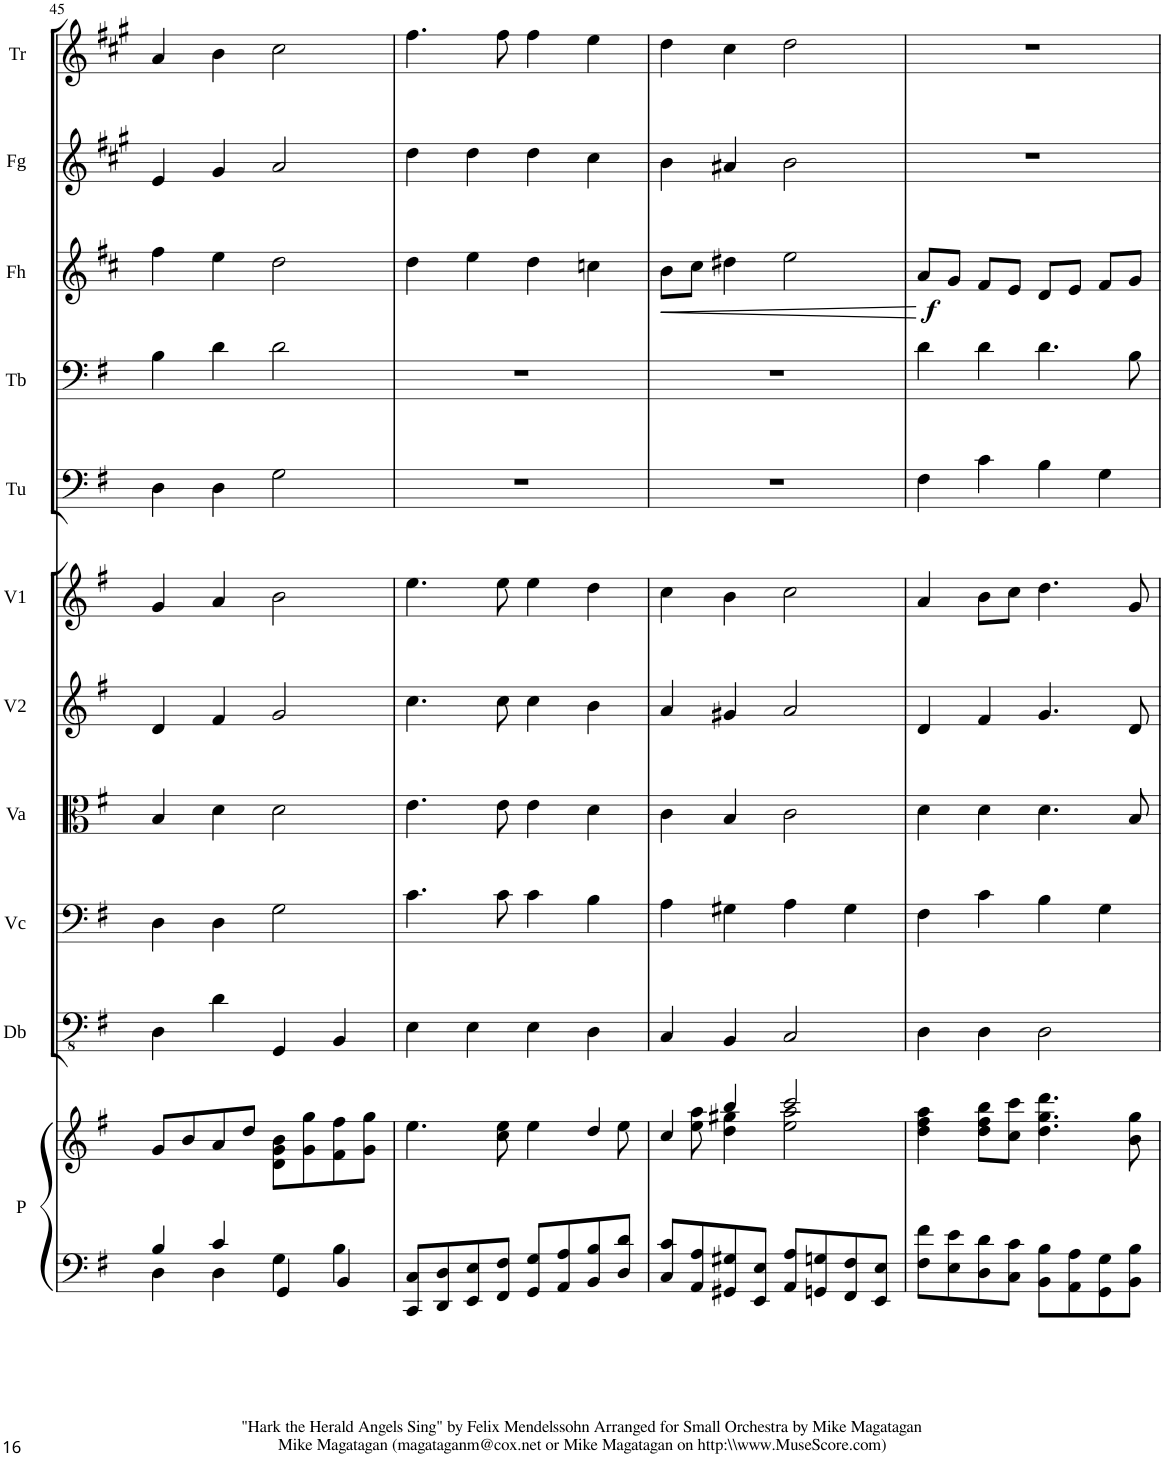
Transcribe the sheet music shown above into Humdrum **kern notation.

**kern	**kern	**kern	**kern	**kern	**kern	**kern	**kern	**kern	**kern	**dynam	**kern	**kern
*part11	*part11	*part10	*part9	*part8	*part7	*part6	*part5	*part4	*part3	*part3	*part2	*part1
*staff12	*staff11	*staff10	*staff9	*staff8	*staff7	*staff6	*staff5	*staff4	*staff3	*staff3	*staff2	*staff1
*I"Piano	*	*I"Bass	*I"Cello	*I"Viola	*I"Violin 2	*I"Violin 1	*I"F Tuba	*I"Trombone	*I"French Horn	*	*I"Flugelhorn	*I"Bb Trumpet
*I'P	*	*	*	*I'Va	*I'V2	*I'V1	*I'Tu	*I'Tb	*I'Fh	*	*I'Fg	*I'Tr
!!LO:PB:g=z
*clefF4	*clefG2	*clefFv4	*clefF4	*clefC3	*clefG2	*clefG2	*clefF4	*clefF4	*clefG2	*	*clefG2	*clefG2
*	*	*	*	*	*	*	*	*	*Trd4c7	*	*Trd1c2	*Trd1c2
*k[f#]	*k[f#]	*k[f#]	*k[f#]	*k[f#]	*k[f#]	*k[f#]	*k[f#]	*k[f#]	*k[f#c#]	*	*k[f#c#g#]	*k[f#c#g#]
*M4/4	*M4/4	*M4/4	*M4/4	*M4/4	*M4/4	*M4/4	*M4/4	*M4/4	*M4/4	*	*M4/4	*M4/4
*met(c)	*met(c)	*met(c)	*met(c)	*met(c)	*met(c)	*met(c)	*met(c)	*met(c)	*met(c)	*	*met(c)	*met(c)
=45	=45	=45	=45	=45	=45	=45	=45	=45	=45	=45	=45	=45
*^	*	*	*	*	*	*	*	*	*	*	*	*
4B/	4D\	8g/L	4DD\	4D\	4B/	4d/	4g/	4D\	4B\	4ff#\	.	4e/	4a/
.	.	8b/	.	.	.	.	.	.	.	.	.	.	.
4c/	4D\	8a/	4D\	4D\	4d\	4f#/	4a/	4D\	4d\	4ee\	.	4g#/	4b\
.	.	8dd/J	.	.	.	.	.	.	.	.	.	.	.
4GG/	4G\	8d\ 8g\ 8b\L	4GGG/	2G\	2d\	2g/	2b\	2G\	2d\	2dd\	.	2a/	2cc#\
.	.	8g\ 8gg\	.	.	.	.	.	.	.	.	.	.	.
4BB/	4B\	8f#\ 8ff#\	4BBB/	.	.	.	.	.	.	.	.	.	.
.	.	8g\ 8gg\J	.	.	.	.	.	.	.	.	.	.	.
=46	=46	=46	=46	=46	=46	=46	=46	=46	=46	=46	=46	=46	=46
*	*	*^	*	*	*	*	*	*	*	*	*	*	*
1ryy	8CC/ 8C/L	4.ee\	2..ryy	4EE\	4.c\	4.e\	4.cc\	4.ee\	1r	1r	4dd\	.	4dd\	4.ff#\
.	8DD/ 8D/	.	.	.	.	.	.	.	.	.	.	.	.	.
.	8EE/ 8E/	.	.	4EE\	.	.	.	.	.	.	4ee\	.	4dd\	.
.	8FF#/ 8F#/J	8cc\ 8ee\	.	.	8c\	8e\	8cc\	8ee\	.	.	.	.	.	8ff#\
.	8GG/ 8G/L	4ee\	.	4EE\	4c\	4e\	4cc\	4ee\	.	.	4dd\	.	4dd\	4ff#\
.	8AA/ 8A/	.	.	.	.	.	.	.	.	.	.	.	.	.
.	8BB/ 8B/	4dd/	.	4DD\	4B\	4d\	4b\	4dd\	.	.	4ccn\	.	4cc#\	4ee\
.	8D/ 8d/J	.	8ee\	.	.	.	.	.	.	.	.	.	.	.
=47	=47	=47	=47	=47	=47	=47	=47	=47	=47	=47	=47	=47	=47	=47
!	!	!	!	!	!	!	!	!	!	!	!	!LO:HP:b	!	!
1ryy	8C/ 8c/L	4cc/	8ryy	4CC/	4A\	4c\	4a/	4cc\	1r	1r	8b\L	<	4b\	4dd\
.	8AA/ 8A/	.	8ee\ 8aa\	.	.	.	.	.	.	.	8cc#\J	.	.	.
.	8GG#X/ 8G#X/	4bb/	4dd\ 4gg#X\	4BBB/	4G#X\	4B/	4g#X/	4b\	.	.	4dd#X\	.	4a#X/	4cc#\
.	8EE/ 8E/J	.	.	.	.	.	.	.	.	.	.	.	.	.
.	8AA/ 8A/L	2ccc/	2ee\ 2aa\	2CC/	4A\	2c\	2a/	2cc\	.	.	2ee\	.	2b\	2dd\
.	8GGn/ 8Gn/	.	.	.	.	.	.	.	.	.	.	.	.	.
.	8FF#/ 8F#/	.	.	.	4G#\	.	.	.	.	.	.	.	.	.
.	8EE/ 8E/J	.	.	.	.	.	.	.	.	.	.	.	.	.
*v	*v	*	*	*	*	*	*	*	*	*	*	*	*	*
*	*v	*v	*	*	*	*	*	*	*	*	*	*	*
.	.	.	.	.	.	.	.	.	.	[	.	.
=48	=48	=48	=48	=48	=48	=48	=48	=48	=48	=48	=48	=48
*^	*	*	*	*	*	*	*	*	*	*	*	*
!	!	!	!	!	!	!	!	!	!	!	!LO:DY:b	!	!
1ryy	8F#\ 8f#\L	4dd\ 4ff#\ 4aa\	4DD\	4F#\	4d\	4d/	4a/	4F#\	4d\	8a/L	f	1r	1r
.	8E\ 8e\	.	.	.	.	.	.	.	.	8g/J	.	.	.
.	8D\ 8d\	8dd\ 8ff#\ 8bb\L	4DD\	4c\	4d\	4f#/	8b\L	4c\	4d\	8f#/L	.	.	.
.	8C\ 8c\J	8cc\ 8ccc\J	.	.	.	.	8cc\J	.	.	8e/J	.	.	.
.	8BB\ 8B\L	4.dd\ 4.gg\ 4.ddd\	2DD\	4B\	4.d\	4.g/	4.dd\	4B\	4.d\	8d/L	.	.	.
.	8AA\ 8A\	.	.	.	.	.	.	.	.	8e/J	.	.	.
.	8GG\ 8G\	.	.	4G\	.	.	.	4G\	.	8f#/L	.	.	.
.	8BB\ 8B\J	8b\ 8gg\	.	.	8B/	8d/	8g/	.	8B\	8g/J	.	.	.
*v	*v	*	*	*	*	*	*	*	*	*	*	*	*
=	=	=	=	=	=	=	=	=	=	=	=	=
*-	*-	*-	*-	*-	*-	*-	*-	*-	*-	*-	*-	*-
